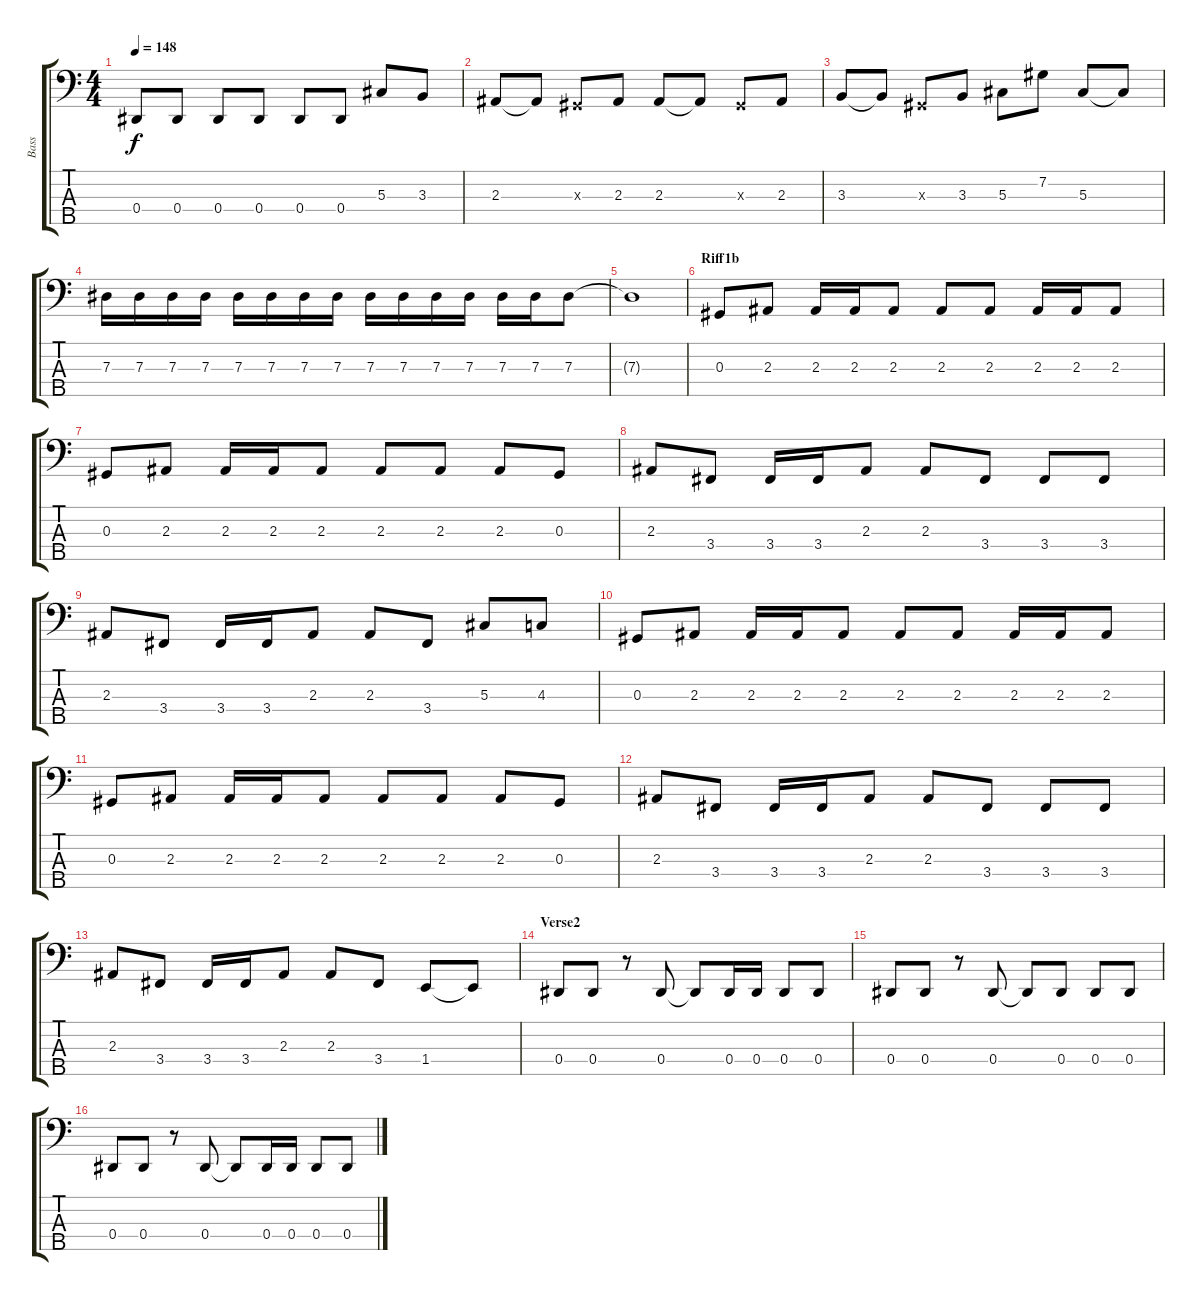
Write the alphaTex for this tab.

\track ("Bass" "Bass") {instrument electricbasspick}
\staff {score tabs}
\tuning (Gb2 Db2 Ab1 Eb1 Bb0) {hide}
\ts (4 4)
\tempo 148
\clef f4
\ks c
0.4.8{dy f} 0.4.8 0.4.8 0.4.8 0.4.8 0.4.8 5.3.8 3.3.8 |
2.3.8 2.3{t}.8 0.3{x}.8 2.3.8 2.3.8 2.3{t}.8 0.3{x}.8 2.3.8 |
3.3.8 3.3{t}.8 0.3{x}.8 3.3.8 5.3.8 7.2.8 5.3.8 5.3{t}.8 |
7.3.16 7.3.16 7.3.16 7.3.16 7.3.16 7.3.16 7.3.16 7.3.16 7.3.16 7.3.16 7.3.16 7.3.16 7.3.16 7.3.16 7.3.8 |
7.3{t}.1 |
\section ("" "Riff1b")
0.3.8 2.3.8 2.3.16 2.3.16 2.3.8 2.3.8 2.3.8 2.3.16 2.3.16 2.3.8 |
0.3.8 2.3.8 2.3.16 2.3.16 2.3.8 2.3.8 2.3.8 2.3.8 0.3.8 |
2.3.8 3.4.8 3.4.16 3.4.16 2.3.8 2.3.8 3.4.8 3.4.8 3.4.8 |
2.3.8 3.4.8 3.4.16 3.4.16 2.3.8 2.3.8 3.4.8 5.3.8 4.3.8 |
0.3.8 2.3.8 2.3.16 2.3.16 2.3.8 2.3.8 2.3.8 2.3.16 2.3.16 2.3.8 |
0.3.8 2.3.8 2.3.16 2.3.16 2.3.8 2.3.8 2.3.8 2.3.8 0.3.8 |
2.3.8 3.4.8 3.4.16 3.4.16 2.3.8 2.3.8 3.4.8 3.4.8 3.4.8 |
2.3.8 3.4.8 3.4.16 3.4.16 2.3.8 2.3.8 3.4.8 1.4.8 1.4{t}.8 |
\section ("" "Verse2")
0.4.8 0.4.8 r.8 0.4.8 0.4{t}.8 0.4.16 0.4.16 0.4.8 0.4.8 |
0.4.8 0.4.8 r.8 0.4.8 0.4{t}.8 0.4.8 0.4.8 0.4.8 |
0.4.8 0.4.8 r.8 0.4.8 0.4{t}.8 0.4.16 0.4.16 0.4.8 0.4.8
